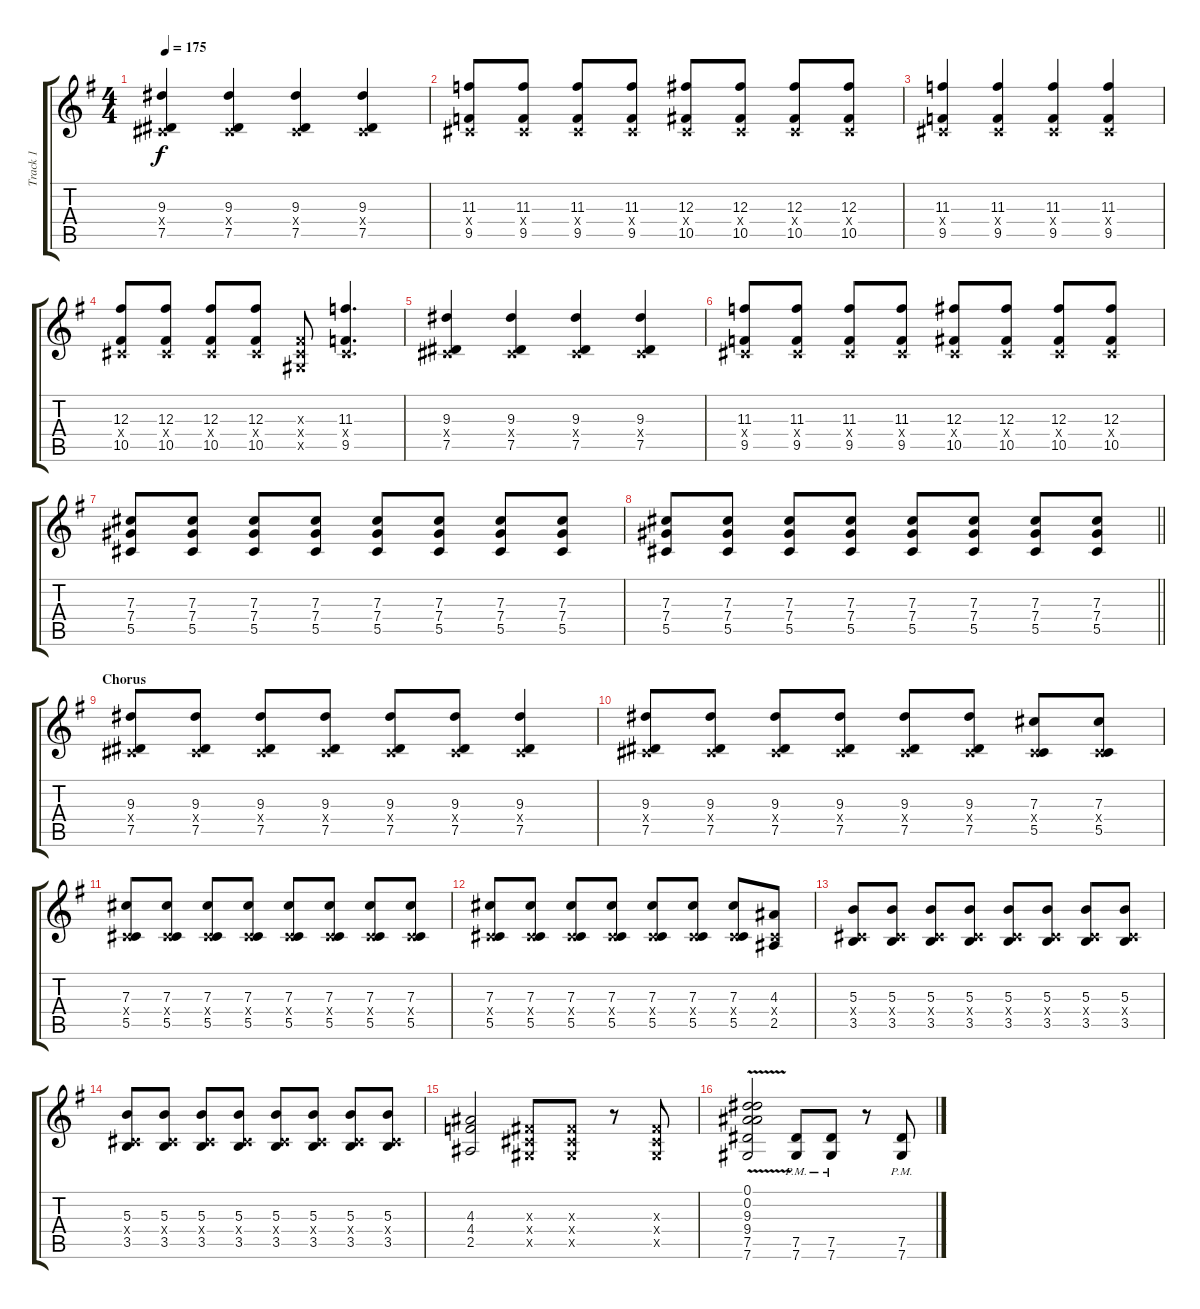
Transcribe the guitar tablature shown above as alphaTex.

\track ("Track 1" "Track 1") {instrument distortionguitar}
\staff {score tabs}
\tuning (Eb4 Bb3 Gb3 Db3 Ab2 Db2) {hide}
\ts (4 4)
\tempo 175
\clef g2
\ks g
(9.3 0.4{x} 7.5).4{dy f} (9.3 0.4{x} 7.5).4 (9.3 0.4{x} 7.5).4 (9.3 0.4{x} 7.5).4 |
(11.3 0.4{x} 9.5).8 (11.3 0.4{x} 9.5).8 (11.3 0.4{x} 9.5).8 (11.3 0.4{x} 9.5).8 (12.3 0.4{x} 10.5).8 (12.3 0.4{x} 10.5).8 (12.3 0.4{x} 10.5).8 (12.3 0.4{x} 10.5).8 |
(11.3 0.4{x} 9.5).4 (11.3 0.4{x} 9.5).4 (11.3 0.4{x} 9.5).4 (11.3 0.4{x} 9.5).4 |
(12.3 0.4{x} 10.5).8 (12.3 0.4{x} 10.5).8 (12.3 0.4{x} 10.5).8 (12.3 0.4{x} 10.5).8 (0.3{x} 0.4{x} 0.5{x}).8 (11.3 0.4{x} 9.5).4{d} |
(9.3 0.4{x} 7.5).4 (9.3 0.4{x} 7.5).4 (9.3 0.4{x} 7.5).4 (9.3 0.4{x} 7.5).4 |
(11.3 0.4{x} 9.5).8 (11.3 0.4{x} 9.5).8 (11.3 0.4{x} 9.5).8 (11.3 0.4{x} 9.5).8 (12.3 0.4{x} 10.5).8 (12.3 0.4{x} 10.5).8 (12.3 0.4{x} 10.5).8 (12.3 0.4{x} 10.5).8 |
(7.3 7.4 5.5).8 (7.3 7.4 5.5).8 (7.3 7.4 5.5).8 (7.3 7.4 5.5).8 (7.3 7.4 5.5).8 (7.3 7.4 5.5).8 (7.3 7.4 5.5).8 (7.3 7.4 5.5).8 |
\barLineRight lightlight
(7.3 7.4 5.5).8 (7.3 7.4 5.5).8 (7.3 7.4 5.5).8 (7.3 7.4 5.5).8 (7.3 7.4 5.5).8 (7.3 7.4 5.5).8 (7.3 7.4 5.5).8 (7.3 7.4 5.5).8 |
\section ("" "Chorus")
(9.3 0.4{x} 7.5).8 (9.3 0.4{x} 7.5).8 (9.3 0.4{x} 7.5).8 (9.3 0.4{x} 7.5).8 (9.3 0.4{x} 7.5).8 (9.3 0.4{x} 7.5).8 (9.3 0.4{x} 7.5).4 |
(9.3 0.4{x} 7.5).8 (9.3 0.4{x} 7.5).8 (9.3 0.4{x} 7.5).8 (9.3 0.4{x} 7.5).8 (9.3 0.4{x} 7.5).8 (9.3 0.4{x} 7.5).8 (7.3 0.4{x} 5.5).8 (7.3 0.4{x} 5.5).8 |
(7.3 0.4{x} 5.5).8 (7.3 0.4{x} 5.5).8 (7.3 0.4{x} 5.5).8 (7.3 0.4{x} 5.5).8 (7.3 0.4{x} 5.5).8 (7.3 0.4{x} 5.5).8 (7.3 0.4{x} 5.5).8 (7.3 0.4{x} 5.5).8 |
(7.3 0.4{x} 5.5).8 (7.3 0.4{x} 5.5).8 (7.3 0.4{x} 5.5).8 (7.3 0.4{x} 5.5).8 (7.3 0.4{x} 5.5).8 (7.3 0.4{x} 5.5).8 (7.3 0.4{x} 5.5).8 (4.3 0.4{x} 2.5).8 |
(5.3 0.4{x} 3.5).8 (5.3 0.4{x} 3.5).8 (5.3 0.4{x} 3.5).8 (5.3 0.4{x} 3.5).8 (5.3 0.4{x} 3.5).8 (5.3 0.4{x} 3.5).8 (5.3 0.4{x} 3.5).8 (5.3 0.4{x} 3.5).8 |
(5.3 0.4{x} 3.5).8 (5.3 0.4{x} 3.5).8 (5.3 0.4{x} 3.5).8 (5.3 0.4{x} 3.5).8 (5.3 0.4{x} 3.5).8 (5.3 0.4{x} 3.5).8 (5.3 0.4{x} 3.5).8 (5.3 0.4{x} 3.5).8 |
(4.3 4.4 2.5).2 (0.3{x} 0.4{x} 0.5{x}).8 (0.3{x} 0.4{x} 0.5{x}).8 r.8 (0.3{x} 0.4{x} 0.5{x}).8 |
(0.1 0.2 9.3 9.4 7.5 7.6{v}).2 (7.5{pm} 7.6).8 (7.5{pm} 7.6).8 r.8 (7.5{pm} 7.6).8
